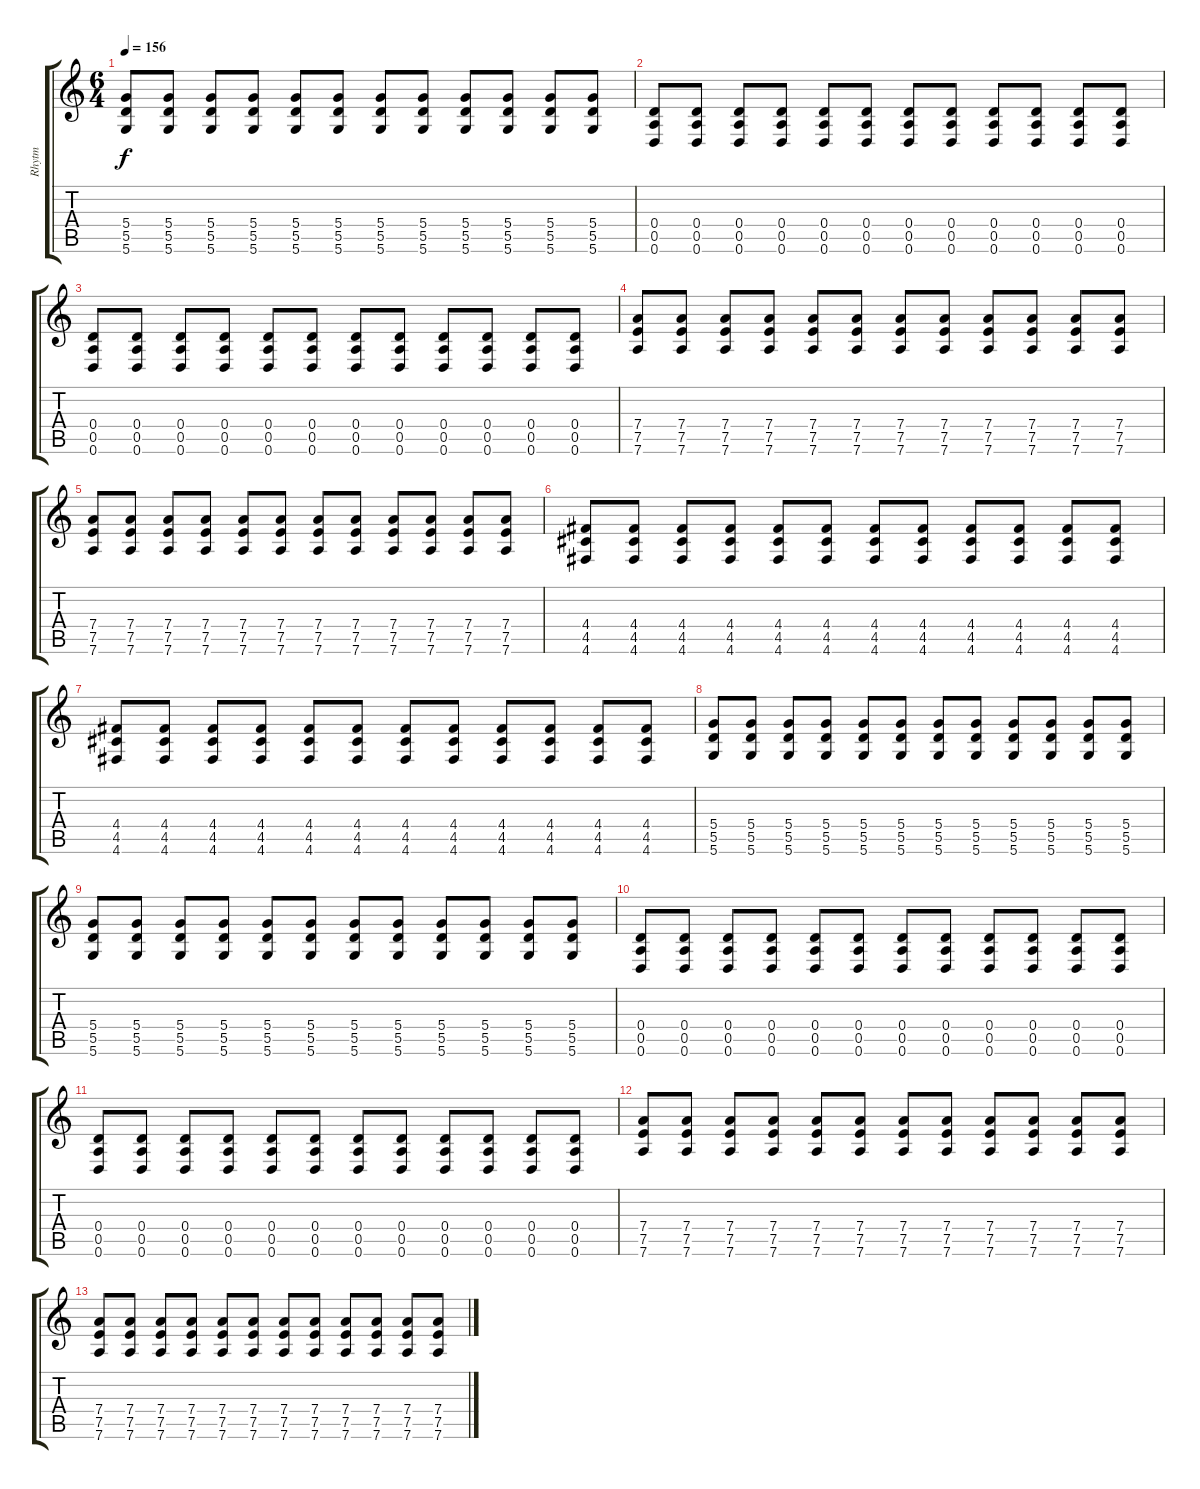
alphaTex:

\track ("Rhytm" "Rhytm") {instrument distortionguitar}
\staff {score tabs}
\tuning (E4 B3 G3 D3 A2 D2) {hide}
\ts (6 4)
\tempo 156
\clef g2
\ks c
(5.4 5.5 5.6).8{dy f} (5.4 5.5 5.6).8 (5.4 5.5 5.6).8 (5.4 5.5 5.6).8 (5.4 5.5 5.6).8 (5.4 5.5 5.6).8 (5.4 5.5 5.6).8 (5.4 5.5 5.6).8 (5.4 5.5 5.6).8 (5.4 5.5 5.6).8 (5.4 5.5 5.6).8 (5.4 5.5 5.6).8 |
(0.4 0.5 0.6).8 (0.4 0.5 0.6).8 (0.4 0.5 0.6).8 (0.4 0.5 0.6).8 (0.4 0.5 0.6).8 (0.4 0.5 0.6).8 (0.4 0.5 0.6).8 (0.4 0.5 0.6).8 (0.4 0.5 0.6).8 (0.4 0.5 0.6).8 (0.4 0.5 0.6).8 (0.4 0.5 0.6).8 |
(0.4 0.5 0.6).8 (0.4 0.5 0.6).8 (0.4 0.5 0.6).8 (0.4 0.5 0.6).8 (0.4 0.5 0.6).8 (0.4 0.5 0.6).8 (0.4 0.5 0.6).8 (0.4 0.5 0.6).8 (0.4 0.5 0.6).8 (0.4 0.5 0.6).8 (0.4 0.5 0.6).8 (0.4 0.5 0.6).8 |
(7.4 7.5 7.6).8 (7.4 7.5 7.6).8 (7.4 7.5 7.6).8 (7.4 7.5 7.6).8 (7.4 7.5 7.6).8 (7.4 7.5 7.6).8 (7.4 7.5 7.6).8 (7.4 7.5 7.6).8 (7.4 7.5 7.6).8 (7.4 7.5 7.6).8 (7.4 7.5 7.6).8 (7.4 7.5 7.6).8 |
(7.4 7.5 7.6).8 (7.4 7.5 7.6).8 (7.4 7.5 7.6).8 (7.4 7.5 7.6).8 (7.4 7.5 7.6).8 (7.4 7.5 7.6).8 (7.4 7.5 7.6).8 (7.4 7.5 7.6).8 (7.4 7.5 7.6).8 (7.4 7.5 7.6).8 (7.4 7.5 7.6).8 (7.4 7.5 7.6).8 |
(4.4 4.5 4.6).8 (4.4 4.5 4.6).8 (4.4 4.5 4.6).8 (4.4 4.5 4.6).8 (4.4 4.5 4.6).8 (4.4 4.5 4.6).8 (4.4 4.5 4.6).8 (4.4 4.5 4.6).8 (4.4 4.5 4.6).8 (4.4 4.5 4.6).8 (4.4 4.5 4.6).8 (4.4 4.5 4.6).8 |
(4.4 4.5 4.6).8 (4.4 4.5 4.6).8 (4.4 4.5 4.6).8 (4.4 4.5 4.6).8 (4.4 4.5 4.6).8 (4.4 4.5 4.6).8 (4.4 4.5 4.6).8 (4.4 4.5 4.6).8 (4.4 4.5 4.6).8 (4.4 4.5 4.6).8 (4.4 4.5 4.6).8 (4.4 4.5 4.6).8 |
(5.4 5.5 5.6).8 (5.4 5.5 5.6).8 (5.4 5.5 5.6).8 (5.4 5.5 5.6).8 (5.4 5.5 5.6).8 (5.4 5.5 5.6).8 (5.4 5.5 5.6).8 (5.4 5.5 5.6).8 (5.4 5.5 5.6).8 (5.4 5.5 5.6).8 (5.4 5.5 5.6).8 (5.4 5.5 5.6).8 |
(5.4 5.5 5.6).8 (5.4 5.5 5.6).8 (5.4 5.5 5.6).8 (5.4 5.5 5.6).8 (5.4 5.5 5.6).8 (5.4 5.5 5.6).8 (5.4 5.5 5.6).8 (5.4 5.5 5.6).8 (5.4 5.5 5.6).8 (5.4 5.5 5.6).8 (5.4 5.5 5.6).8 (5.4 5.5 5.6).8 |
(0.4 0.5 0.6).8 (0.4 0.5 0.6).8 (0.4 0.5 0.6).8 (0.4 0.5 0.6).8 (0.4 0.5 0.6).8 (0.4 0.5 0.6).8 (0.4 0.5 0.6).8 (0.4 0.5 0.6).8 (0.4 0.5 0.6).8 (0.4 0.5 0.6).8 (0.4 0.5 0.6).8 (0.4 0.5 0.6).8 |
(0.4 0.5 0.6).8 (0.4 0.5 0.6).8 (0.4 0.5 0.6).8 (0.4 0.5 0.6).8 (0.4 0.5 0.6).8 (0.4 0.5 0.6).8 (0.4 0.5 0.6).8 (0.4 0.5 0.6).8 (0.4 0.5 0.6).8 (0.4 0.5 0.6).8 (0.4 0.5 0.6).8 (0.4 0.5 0.6).8 |
(7.4 7.5 7.6).8 (7.4 7.5 7.6).8 (7.4 7.5 7.6).8 (7.4 7.5 7.6).8 (7.4 7.5 7.6).8 (7.4 7.5 7.6).8 (7.4 7.5 7.6).8 (7.4 7.5 7.6).8 (7.4 7.5 7.6).8 (7.4 7.5 7.6).8 (7.4 7.5 7.6).8 (7.4 7.5 7.6).8 |
(7.4 7.5 7.6).8 (7.4 7.5 7.6).8 (7.4 7.5 7.6).8 (7.4 7.5 7.6).8 (7.4 7.5 7.6).8 (7.4 7.5 7.6).8 (7.4 7.5 7.6).8 (7.4 7.5 7.6).8 (7.4 7.5 7.6).8 (7.4 7.5 7.6).8 (7.4 7.5 7.6).8 (7.4 7.5 7.6).8
